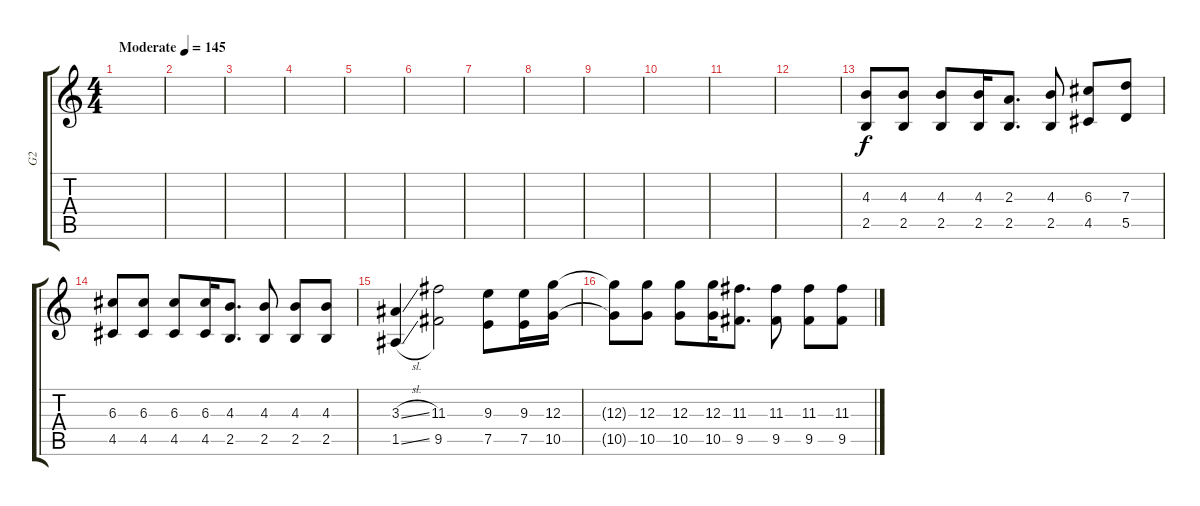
\track ("G2" "G2") {instrument distortionguitar}
\staff {score tabs}
\tuning (E4 B3 G3 D3 A2 E2) {hide}
\ts (4 4)
\tempo (145 "Moderate")
\clef g2
\ks c
|
|
|
|
|
|
|
|
|
|
|
|
(4.3 2.5).8 (4.3 2.5).8 (4.3 2.5).8 (4.3 2.5).16 (2.3 2.5).8{d} (4.3 2.5).8 (6.3 4.5).8 (7.3 5.5).8 |
(6.3 4.5).8 (6.3 4.5).8 (6.3 4.5).8 (6.3 4.5).16 (4.3 2.5).8{d} (4.3 2.5).8 (4.3 2.5).8 (4.3 2.5).8 |
(3.3{sl} 1.5{sl}).4 (11.3 9.5).2 (9.3 7.5).8 (9.3 7.5).16 (12.3 10.5).16 |
(12.3{t} 10.5{t}).8 (12.3 10.5).8 (12.3 10.5).8 (12.3 10.5).16 (11.3 9.5).8{d} (11.3 9.5).8 (11.3 9.5).8 (11.3 9.5).8
